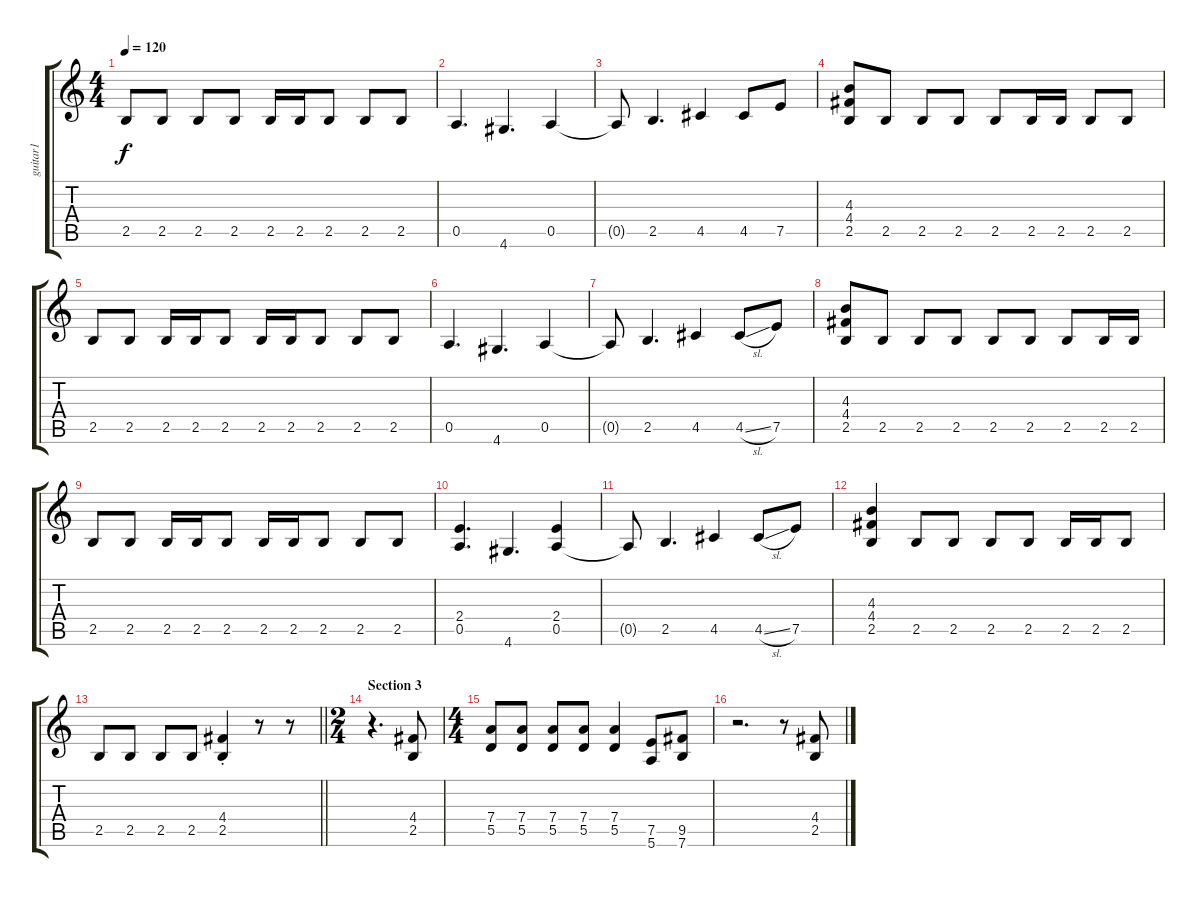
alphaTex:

\track ("guitar1" "guitar1") {instrument overdrivenguitar}
\staff {score tabs}
\tuning (E4 B3 G3 D3 A2 E2) {hide}
\ts (4 4)
\tempo 120
\clef g2
\ks c
2.5.8{dy f} 2.5.8 2.5.8 2.5.8 2.5.16 2.5.16 2.5.8 2.5.8 2.5.8 |
0.5.4{d} 4.6.4{d} 0.5.4 |
0.5{t}.8 2.5.4{d} 4.5.4 4.5.8 7.5.8 |
(4.3 4.4 2.5).8 2.5.8 2.5.8 2.5.8 2.5.8 2.5.16 2.5.16 2.5.8 2.5.8 |
2.5.8 2.5.8 2.5.16 2.5.16 2.5.8 2.5.16 2.5.16 2.5.8 2.5.8 2.5.8 |
0.5.4{d} 4.6.4{d} 0.5.4 |
0.5{t}.8 2.5.4{d} 4.5.4 4.5{sl}.8 7.5.8 |
(4.3 4.4 2.5).8 2.5.8 2.5.8 2.5.8 2.5.8 2.5.8 2.5.8 2.5.16 2.5.16 |
2.5.8 2.5.8 2.5.16 2.5.16 2.5.8 2.5.16 2.5.16 2.5.8 2.5.8 2.5.8 |
(2.4 0.5).4{d} 4.6.4{d} (2.4 0.5).4 |
0.5{t}.8 2.5.4{d} 4.5.4 4.5{sl}.8 7.5.8 |
(4.3 4.4 2.5).4 2.5.8 2.5.8 2.5.8 2.5.8 2.5.16 2.5.16 2.5.8 |
\barLineRight lightlight
2.5.8 2.5.8 2.5.8 2.5.8 (4.4{st} 2.5{st}).4 r.8 r.8 |
\ts (2 4)
\section ("" "Section 3")
r.4{d} (4.4 2.5).8 |
\ts (4 4)
(7.4 5.5).8 (7.4 5.5).8 (7.4 5.5).8 (7.4 5.5).8 (7.4 5.5).4 (7.5 5.6).8 (9.5 7.6).8 |
r.2{d} r.8 (4.4 2.5).8
